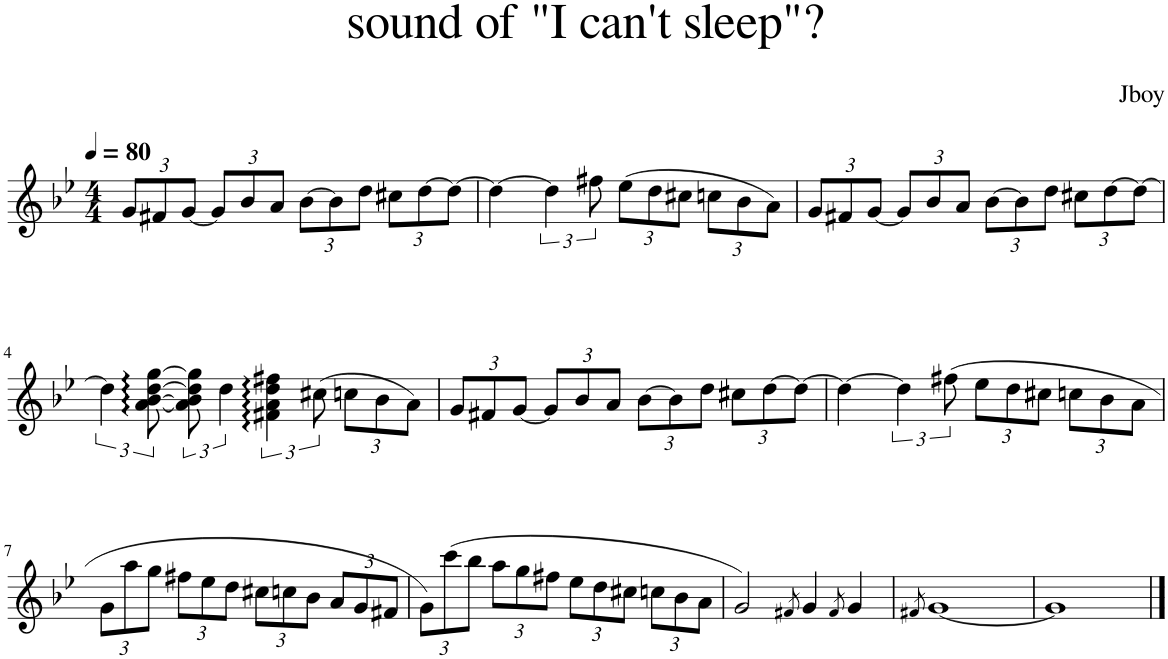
**kern
*part1
*staff1
*I"Piano
*I'Pno.
*clefG2
*k[b-e-]
*M4/4
*MM80
*Xbrackettup
=1
12g/L
12f#X/
[12g/J
12g/L]
12b-/
12a/J
[12b-\L
12b-\]
12dd\J
12cc#X\L
[12dd\
12dd\J_
=2
4dd\_
*brackettup
6dd\]
12ff#X\
*Xbrackettup
(12ee-\L
12dd\
12cc#X\J
12ccn\L
12b-\
12a\J)
=3
12g/L
12f#X/
[12g/J
12g/L]
12b-/
12a/J
[12b-\L
12b-\]
12dd\J
12cc#X\L
[12dd\
12dd\J_
!!LO:LB:g=z
=4
*brackettup
6dd\]
[12a\: [12b-\: [12dd\: [12gg\:
12a\] 12b-\] 12dd\] 12gg\]
6dd\
6f#X\: 6a\: 6dd\: 6ff#X\:
(12cc#X\
*Xbrackettup
12ccn\L
12b-\
12a\J)
=5
12g/L
12f#X/
[12g/J
12g/L]
12b-/
12a/J
[12b-\L
12b-\]
12dd\J
12cc#X\L
[12dd\
12dd\J_
=6
4dd\_
*brackettup
6dd\]
(12ff#X\
*Xbrackettup
12ee-\L
12dd\
12cc#X\J
12ccn\L
12b-\
12a\J
!!LO:LB:g=z
=7
12g\L
12aa\
12gg\J
12ff#X\L
12ee-\
12dd\J
12cc#X\L
12ccn\
12b-\J
12a/L
12g/
12f#X/J
=8
12g\L)
(12ccc\
12bb-\J
12aa\L
12gg\
12ff#X\J
12ee-\L
12dd\
12cc#X\J
12ccn\L
12b-\
12a\J
=9
2g/)
8qf#X/
4g/
8qf#/
4g/
=10
8qf#X/
[1g
=11
1g]
==
*-
